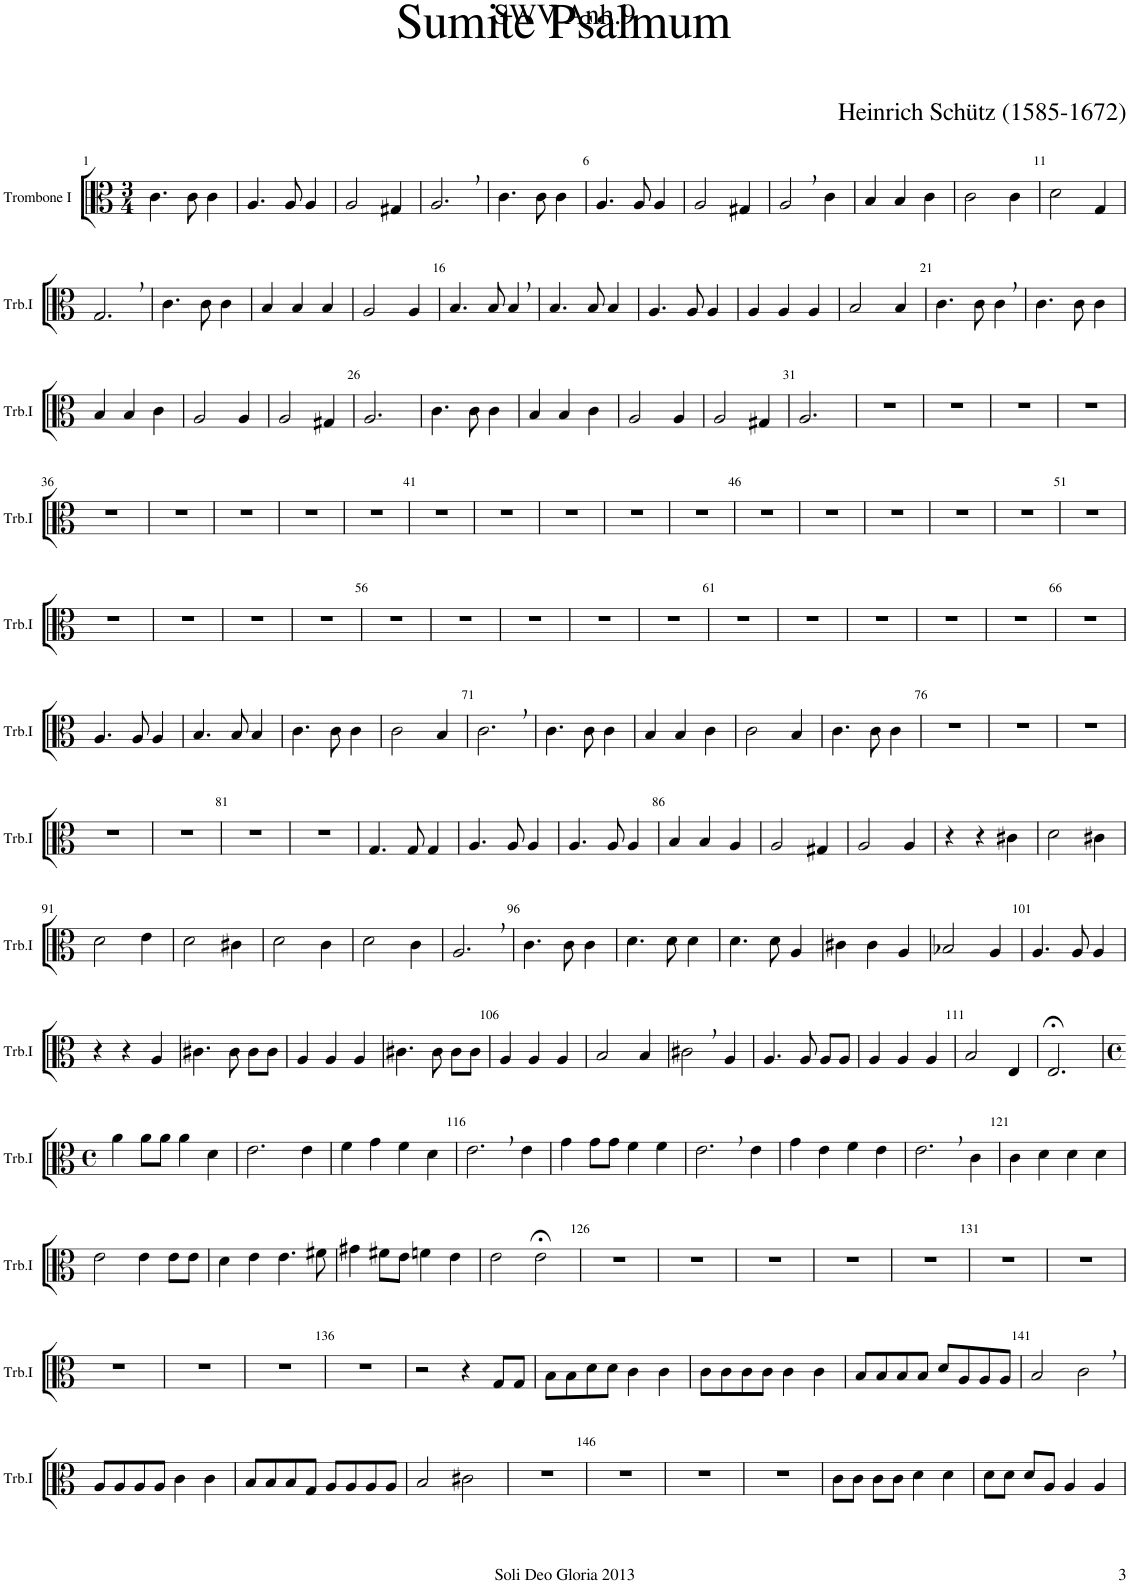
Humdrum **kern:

**kern
*part1
*staff1
*I"Trombone I
*I'Trb.I
*clefC3
*k[]
*M3/4
=1
4.c\
8c\
4c\
=2
4.A/
8A/
4A/
=3
2A/
4G#X/
=4
2.A,/
=5
4.c\
8c\
4c\
=6
4.A/
8A/
4A/
=7
2A/
4G#X/
=8
2A,/
4c\
=9
4B/
4B/
4c\
=10
2c\
4c\
=11
2d\
4G/
!!LO:LB:g=z
=12
2.G,/
=13
4.c\
8c\
4c\
=14
4B/
4B/
4B/
=15
2A/
4A/
=16
4.B/
8B/
4B,/
=17
4.B/
8B/
4B/
=18
4.A/
8A/
4A/
=19
4A/
4A/
4A/
=20
2B/
4B/
=21
4.c\
8c\
4c,\
=22
4.c\
8c\
4c\
!!LO:LB:g=z
=23
4B/
4B/
4c\
=24
2A/
4A/
=25
2A/
4G#X/
=26
2.A/
=27
4.c\
8c\
4c\
=28
4B/
4B/
4c\
=29
2A/
4A/
=30
2A/
4G#X/
=31
2.A/
=32
2.r
=33
2.r
=34
2.r
=35
2.r
!!LO:LB:g=z
=36
2.r
=37
2.r
=38
2.r
=39
2.r
=40
2.r
=41
2.r
=42
2.r
=43
2.r
=44
2.r
=45
2.r
=46
2.r
=47
2.r
=48
2.r
=49
2.r
=50
2.r
=51
2.r
!!LO:LB:g=z
=52
2.r
=53
2.r
=54
2.r
=55
2.r
=56
2.r
=57
2.r
=58
2.r
=59
2.r
=60
2.r
=61
2.r
=62
2.r
=63
2.r
=64
2.r
=65
2.r
=66
2.r
!!LO:LB:g=z
=67
4.A/
8A/
4A/
=68
4.B/
8B/
4B/
=69
4.c\
8c\
4c\
=70
2c\
4B/
=71
2.c,\
=72
4.c\
8c\
4c\
=73
4B/
4B/
4c\
=74
2c\
4B/
=75
4.c\
8c\
4c\
=76
2.r
=77
2.r
=78
2.r
!!LO:LB:g=z
=79
2.r
=80
2.r
=81
2.r
=82
2.r
=83
4.G/
8G/
4G/
=84
4.A/
8A/
4A/
=85
4.A/
8A/
4A/
=86
4B/
4B/
4A/
=87
2A/
4G#X/
=88
2A/
4A/
=89
4r
4r
4c#X\
=90
2d\
4c#X\
!!LO:LB:g=z
=91
2d\
4e\
=92
2d\
4c#X\
=93
2d\
4c\
=94
2d\
4c\
=95
2.A,/
=96
4.c\
8c\
4c\
=97
4.d\
8d\
4d\
=98
4.d\
8d\
4A/
=99
4c#X\
4c#\
4A/
=100
2B-X/
4A/
=101
4.A/
8A/
4A/
!!LO:LB:g=z
=102
4r
4r
4A/
=103
4.c#X\
8c#\
8c#\L
8c#\J
=104
4A/
4A/
4A/
=105
4.c#X\
8c#\
8c#\L
8c#\J
=106
4A/
4A/
4A/
=107
2B/
4B/
=108
2c#X,\
4A/
=109
4.A/
8A/
8A/L
8A/J
=110
4A/
4A/
4A/
=111
2B/
4E/
=112
2.E;</
!!LO:LB:g=z
=113
*M4/4
*met(c)
4a\
8a\L
8a\J
4a\
4d\
=114
2.e\
4e\
=115
4f\
4g\
4f\
4d\
=116
2.e,\
4e\
=117
4g\
8g\L
8g\J
4f\
4f\
=118
2.e,\
4e\
=119
4g\
4e\
4f\
4e\
=120
2.e,\
4c\
=121
4c\
4d\
4d\
4d\
!!LO:LB:g=z
=122
2e\
4e\
8e\L
8e\J
=123
4d\
4e\
4.e\
8f#X\
=124
4g#X\
8f#X\L
8e\J
4fn\
4e\
=125
2e\
2e;<\
=126
1r
=127
1r
=128
1r
=129
1r
=130
1r
=131
1r
=132
1r
!!LO:LB:g=z
=133
1r
=134
1r
=135
1r
=136
1r
=137
2r
4r
8G/L
8G/J
=138
8B\L
8B\
8d\
8d\J
4c\
4c\
=139
8c\L
8c\
8c\
8c\J
4c\
4c\
=140
8B/L
8B/
8B/
8B/J
8d/L
8A/
8A/
8A/J
=141
2B/
2c,\
!!LO:LB:g=z
=142
8A/L
8A/
8A/
8A/J
4c\
4c\
=143
8B/L
8B/
8B/
8G/J
8A/L
8A/
8A/
8A/J
=144
2B/
2c#X\
=145
1r
=146
1r
=147
1r
=148
1r
=149
8c\L
8c\J
8c\L
8c\J
4d\
4d\
=150
8d\L
8d\J
8d/L
8A/J
4A/
4A/
=
*-
